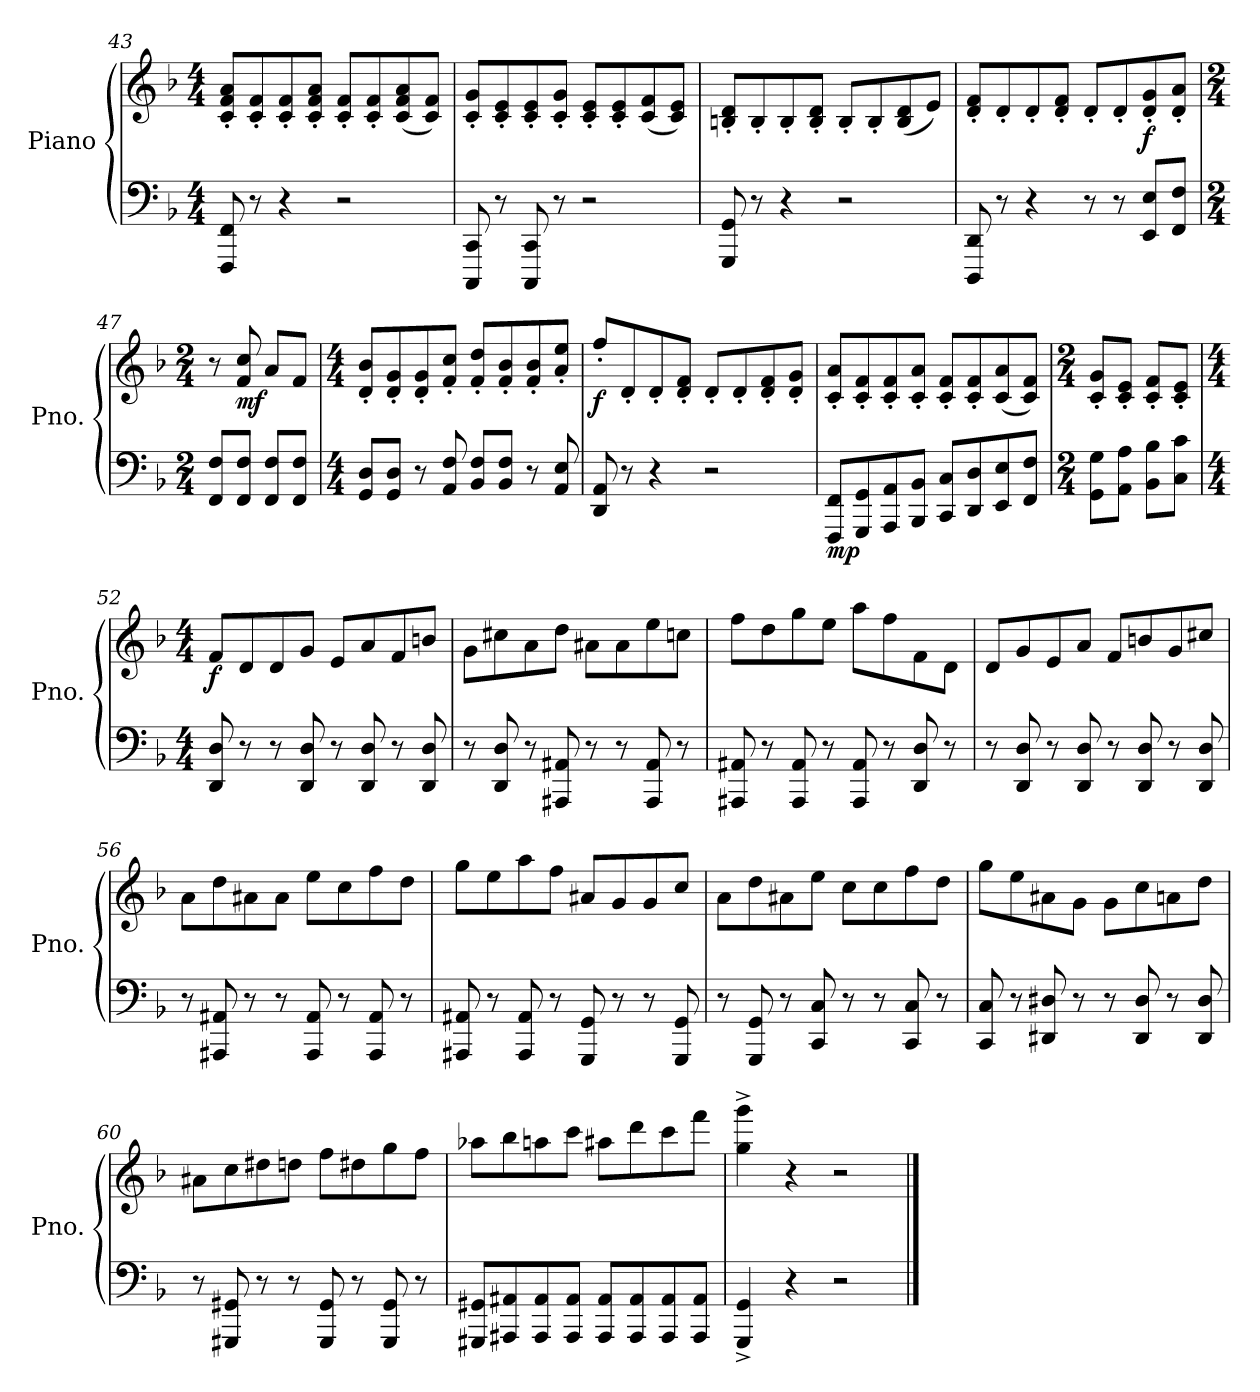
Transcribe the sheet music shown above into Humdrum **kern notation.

**kern	**kern	**dynam
*part1	*part1	*part1
*staff2	*staff1	*staff1/2
*I"Piano	*	*
*I'Pno.	*	*
!!LO:LB:g=z
*clefF4	*clefG2	*
*k[b-]	*k[b-]	*
*M4/4	*M4/4	*
=43	=43	=43
8FFF/ 8FF/	8c/' 8f/' 8a/'L	.
8r	8c/' 8f/'	.
4r	8c/' 8f/'	.
.	8c/' 8f/' 8a/'J	.
2r	8c/' 8f/'L	.
.	8c/' 8f/'	.
.	(>8c/ 8f/ 8a/	.
.	8c/ 8f/J)	.
=44	=44	=44
8CCC/ 8CC/	8c/' 8g/'L	.
8r	8c/' 8e/'	.
8CCC/ 8CC/	8c/' 8e/'	.
8r	8c/' 8g/'J	.
2r	8c/' 8e/'L	.
.	8c/' 8e/'	.
.	(>8c/ 8f/	.
.	8c/ 8e/J)	.
=45	=45	=45
8GGG/ 8GG/	8Bn/' 8d/'L	.
8r	8B'/	.
4r	8B'/	.
.	8B/' 8d/'J	.
2r	8B'/L	.
.	8B'/	.
.	(>8B/ 8d/	.
.	8e/J)	.
=46	=46	=46
8DDD/ 8DD/	8d/' 8f/'L	.
8r	8d'/	.
4r	8d'/	.
.	8d/' 8f/'J	.
8r	8d'/L	.
8r	8d'/	.
!	!	!LO:DY:b
8EE/ 8E/L	8d/' 8g/'	f
8FF/ 8F/J	8d/' 8a/'J	.
!!LO:LB:g=z
=47	=47	=47
*M2/4	*M2/4	*
8FF/ 8F/L	8r	.
!	!	!LO:DY:b
8FF/ 8F/J	8f/ 8cc/	mf
8FF/ 8F/L	8a/L	.
8FF/ 8F/J	8f/J	.
=48	=48	=48
*M4/4	*M4/4	*
8GG/ 8D/L	8d/' 8b-/'L	.
8GG/ 8D/J	8d/' 8g/'	.
8r	8d/' 8g/'	.
8AA/ 8F/	8f/' 8cc/'J	.
8BB-/ 8F/L	8f/' 8dd/'L	.
8BB-/ 8F/J	8f/' 8b-/'	.
8r	8f/' 8b-/'	.
8AA/ 8E/	8a/' 8ee/'J	.
=49	=49	=49
!	!	!LO:DY:b
8DD/ 8AA/	8ff'/L	f
8r	8d'/	.
4r	8d'/	.
.	8d/' 8f/'J	.
2r	8d'/L	.
.	8d'/	.
.	8d/' 8f/'	.
.	8d/' 8g/'J	.
=50	=50	=50
!	!	!LO:DY:b=2
8FFF/ 8FF/L	8c/' 8a/'L	mp
8GGG/ 8GG/	8c/' 8f/'	.
8AAA/ 8AA/	8c/' 8f/'	.
8BBB-/ 8BB-/J	8c/' 8a/'J	.
8CC/ 8C/L	8c/' 8f/'L	.
8DD/ 8D/	8c/' 8f/'	.
8EE/ 8E/	(>8c/ 8a/	.
8FF/ 8F/J	8c/ 8f/J)	.
=51	=51	=51
*M2/4	*M2/4	*
8GG\ 8G\L	8c/' 8g/'L	.
8AA\ 8A\J	8c/' 8e/'J	.
8BB-\ 8B-\L	8c/' 8f/'L	.
8C\ 8c\J	8c/' 8e/'J	.
!!LO:LB:g=z
=52	=52	=52
*M4/4	*M4/4	*
!	!	!LO:DY:b
8DD/ 8D/	8f/L	f
8r	8d/	.
8r	8d/	.
8DD/ 8D/	8g/J	.
8r	8e/L	.
8DD/ 8D/	8a/	.
8r	8f/	.
8DD/ 8D/	8bn/J	.
=53	=53	=53
8r	8g\L	.
8DD/ 8D/	8cc#X\	.
8r	8a\	.
8AAA#X/ 8AA#X/	8dd\J	.
8r	8a#X\L	.
8r	8a#\	.
8AAA#/ 8AA#/	8ee\	.
8r	8ccn\J	.
=54	=54	=54
8AAA#X/ 8AA#X/	8ff\L	.
8r	8dd\	.
8AAA#/ 8AA#/	8gg\	.
8r	8ee\J	.
8AAA#/ 8AA#/	8aa\L	.
8r	8ff\	.
8DD/ 8D/	8f\	.
8r	8d\J	.
=55	=55	=55
8r	8d/L	.
8DD/ 8D/	8g/	.
8r	8e/	.
8DD/ 8D/	8a/J	.
8r	8f/L	.
8DD/ 8D/	8bn/	.
8r	8g/	.
8DD/ 8D/	8cc#X/J	.
!!LO:LB:g=z
=56	=56	=56
8r	8a\L	.
8AAA#X/ 8AA#X/	8dd\	.
8r	8a#X\	.
8r	8a#\J	.
8AAA#/ 8AA#/	8ee\L	.
8r	8cc\	.
8AAA#/ 8AA#/	8ff\	.
8r	8dd\J	.
=57	=57	=57
8AAA#X/ 8AA#X/	8gg\L	.
8r	8ee\	.
8AAA#/ 8AA#/	8aa\	.
8r	8ff\J	.
8GGG/ 8GG/	8a#X/L	.
8r	8g/	.
8r	8g/	.
8GGG/ 8GG/	8cc/J	.
=58	=58	=58
8r	8a\L	.
8GGG/ 8GG/	8dd\	.
8r	8a#X\	.
8CC/ 8C/	8ee\J	.
8r	8cc\L	.
8r	8cc\	.
8CC/ 8C/	8ff\	.
8r	8dd\J	.
=59	=59	=59
8CC/ 8C/	8gg\L	.
8r	8ee\	.
8DD#X/ 8D#X/	8a#X\	.
8r	8g\J	.
8r	8g\L	.
8DD#/ 8D#/	8cc\	.
8r	8an\	.
8DD#/ 8D#/	8dd\J	.
!!LO:PB:g=z
=60	=60	=60
8r	8a#X\L	.
8GGG#X/ 8GG#X/	8cc\	.
8r	8dd#X\	.
8r	8ddn\J	.
8GGG#/ 8GG#/	8ff\L	.
8r	8dd#X\	.
8GGG#/ 8GG#/	8gg\	.
8r	8ff\J	.
=61	=61	=61
8GGG#X/ 8GG#X/L	8aa-X\L	.
8AAA#X/ 8AA#X/	8bb-\	.
8AAA#/ 8AA#/	8aan\	.
8AAA#/ 8AA#/J	8ccc\J	.
8AAA#/ 8AA#/L	8aa#X\L	.
8AAA#/ 8AA#/	8ddd\	.
8AAA#/ 8AA#/	8ccc\	.
8AAA#/ 8AA#/J	8fff\J	.
=62	=62	=62
4GGG/^ 4GG/^	4gg\^ 4ggg\^	.
4r	4r	.
2r	2r	.
==	==	==
*-	*-	*-
